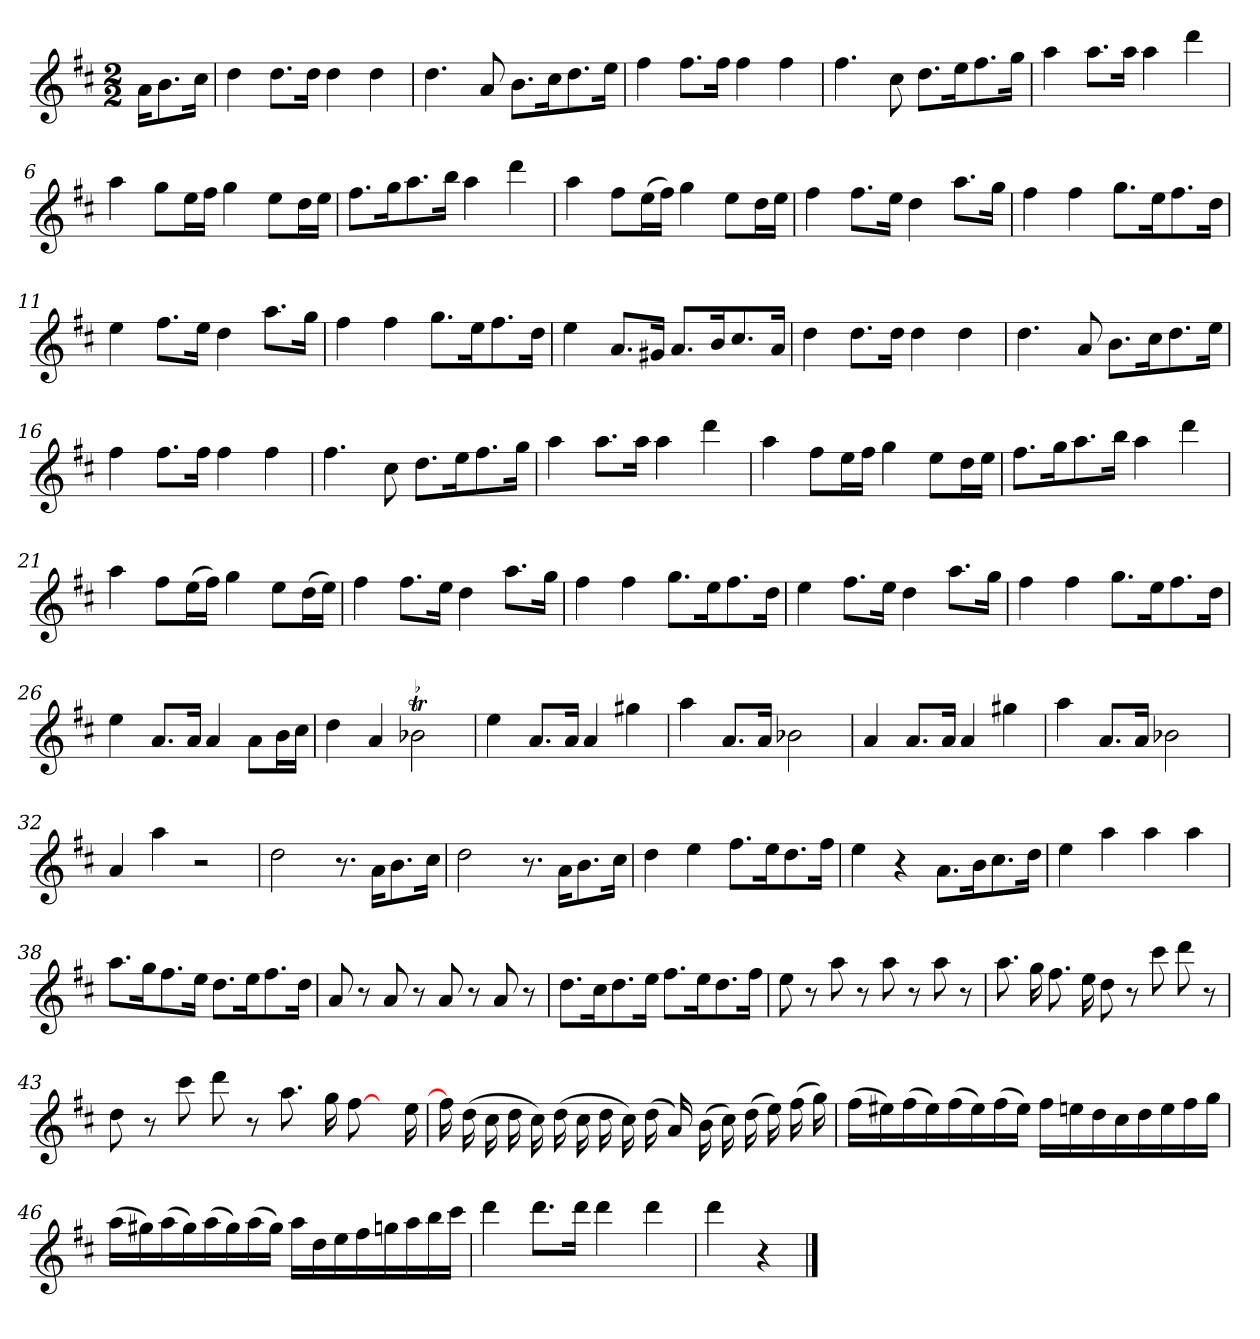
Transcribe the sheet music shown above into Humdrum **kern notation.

**kern
*part1
*staff1
*clefG2
*k[f#c#]
*D:
*M2/2
*MM120
=
16a\KL
8.b\
16cc#\Jk
=1
4dd
8.dd\L
16dd\Jk
4dd
4dd
=2
4.dd
8a
8.b\L
16cc#\K
8.dd\
16ee\Jk
=3
4ff#
8.ff#\L
16ff#\Jk
4ff#
4ff#
=4
4.ff#
8cc#
8.dd\L
16ee\K
8.ff#\
16gg\Jk
=5
4aa
8.aa\L
16aa\Jk
4aa
4ddd
=6
4aa
8gg\L
16ee\L
16ff#\JJ
4gg
8ee\L
16dd\L
16ee\JJ
=7
8.ff#\L
16gg\K
8.aa\
16bb\Jk
4aa
4ddd
=8
4aa
8ff#\L
(16ee\L
16ff#\JJ)
4gg
8ee\L
16dd\L
16ee\JJ
=9
4ff#
8.ff#\L
16ee\Jk
4dd
8.aa\L
16gg\Jk
=10
4ff#
4ff#
8.gg\L
16ee\K
8.ff#\
16dd\Jk
=11
4ee
8.ff#\L
16ee\Jk
4dd
8.aa\L
16gg\Jk
=12
4ff#
4ff#
8.gg\L
16ee\K
8.ff#\
16dd\Jk
=13
4ee
8.a/L
16g#X/Jk
8.a/L
16b/K
8.cc#/
16a/Jk
=14
4dd
8.dd\L
16dd\Jk
4dd
4dd
=15
4.dd
8a
8.b\L
16cc#\K
8.dd\
16ee\Jk
=16
4ff#
8.ff#\L
16ff#\Jk
4ff#
4ff#
=17
4.ff#
8cc#
8.dd\L
16ee\K
8.ff#\
16gg\Jk
=18
4aa
8.aa\L
16aa\Jk
4aa
4ddd
=19
4aa
8ff#\L
16ee\L
16ff#\JJ
4gg
8ee\L
16dd\L
16ee\JJ
=20
8.ff#\L
16gg\K
8.aa\
16bb\Jk
4aa
4ddd
=21
4aa
8ff#\L
(16ee\L
16ff#\JJ)
4gg
8ee\L
(16dd\L
16ee\JJ)
=22
4ff#
8.ff#\L
16ee\Jk
4dd
8.aa\L
16gg\Jk
=23
4ff#
4ff#
8.gg\L
16ee\K
8.ff#\
16dd\Jk
=24
4ee
8.ff#\L
16ee\Jk
4dd
8.aa\L
16gg\Jk
=25
4ff#
4ff#
8.gg\L
16ee\K
8.ff#\
16dd\Jk
=26
4ee
8.a/L
16a/Jk
4a
8a\L
16b\L
16cc#\JJ
=27
4dd
4a
!LO:TR:acc=-
2b-Xt
=28
4ee
8.a/L
16a/Jk
4a
4gg#X
=29
4aa
8.a/L
16a/Jk
2b-X
=30
4a
8.a/L
16a/Jk
4a
4gg#X
=31
4aa
8.a/L
16a/Jk
2b-X
=32
4a
4aa
2r
=33
2dd
8.r
16a\KL
8.b\
16cc#\Jk
=34
2dd
8.r
16a\KL
8.b\
16cc#\Jk
=35
4dd
4ee
8.ff#\L
16ee\K
8.dd\
16ff#\Jk
=36
4ee
4r
8.a\L
16b\K
8.cc#\
16dd\Jk
=37
4ee
4aa
4aa
4aa
=38
8.aa\L
16gg\K
8.ff#\
16ee\Jk
8.dd\L
16ee\K
8.ff#\
16dd\Jk
=39
8a
8r
8a
8r
8a
8r
8a
8r
=40
8.dd\L
16cc#\K
8.dd\
16ee\Jk
8.ff#\L
16ee\K
8.dd\
16ff#\Jk
=41
8ee
8r
8aa
8r
8aa
8r
8aa
8r
=42
8.aa
16gg
8.ff#
16ee
8dd
8r
8ccc#
8ddd
8r
=43
8dd
8r
8ccc#
8ddd
8r
8.aa
16gg
[8ff#
16ryy
16ee
=44
16ff#]
(16dd
16cc#
16dd
16cc#)
(16dd
16cc#
16dd
16cc#)
(16dd
16a)
(16b
16cc#)
(16dd
16ee)
(16ff#
16gg)
=45
(16ff#\LL
16ee#X\)
(16ff#\
16ee#\)
(16ff#\
16ee#\)
(16ff#\
16ee#\JJ)
16ff#\LL
16een\
16dd\
16cc#\
16dd\
16ee\
16ff#\
16gg\JJ
=46
(16aa\LL
16gg#X\)
(16aa\
16gg#\)
(16aa\
16gg#\)
(16aa\
16gg#\JJ)
16aa\LL
16dd\
16ee\
16ff#\
16ggn\
16aa\
16bb\
16ccc#\JJ
=47
4ddd
8.ddd\L
16ddd\Jk
4ddd
4ddd
=48
4ddd
4r
==
*-
